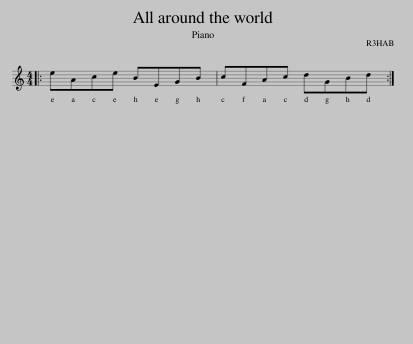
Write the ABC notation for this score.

X:1
L:1/8
M:4/4
I:linebreak $
K:C
V:1 treble
V:1
|: eAce BEGB | cFAc dGBd :| %2
